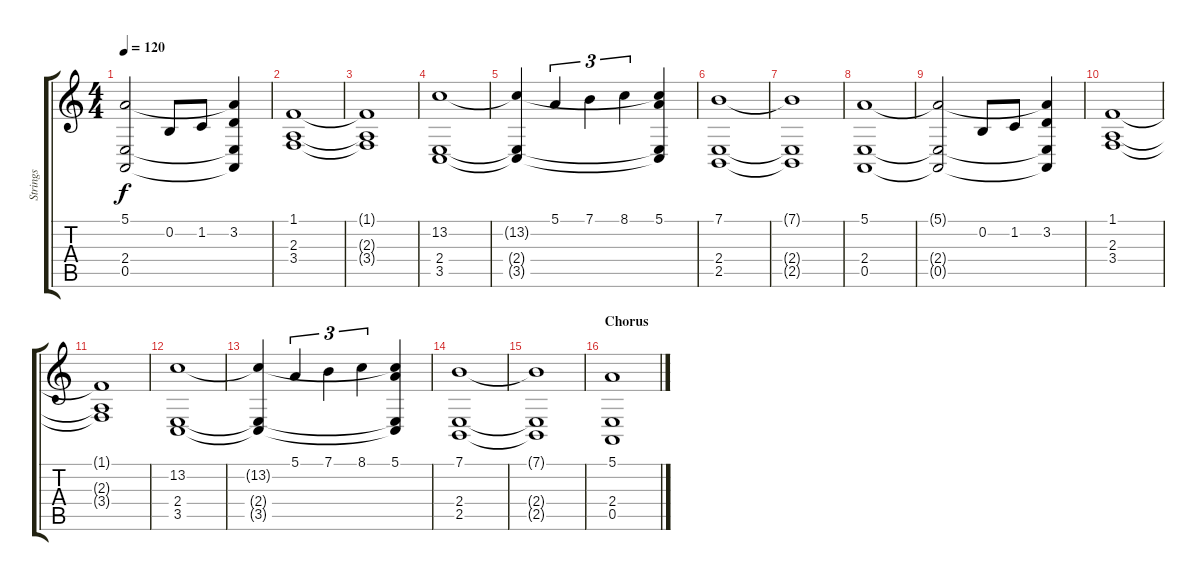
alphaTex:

\track ("Strings" "Strings") {instrument stringensemble1}
\staff {score tabs}
\tuning (E4 B3 G3 D3 A2 E2) {hide}
\ts (4 4)
\tempo 120
\clef g2
\ks c
(5.1{t} 2.4{t} 0.5{t}).2{dy f} 0.2.8 1.2.8 (5.1{t} 3.2 2.4{t} 0.5{t}).4 |
(1.1 2.3 3.4).1 |
(1.1{t} 2.3{t} 3.4{t}).1 |
(13.2 2.4 3.5).1 |
(13.2{t} 2.4{t} 3.5{t}).4 5.1.4{tu (3 2)} 7.1.4{tu (3 2)} 8.1.4{tu (3 2)} (5.1 13.2{t} 2.4{t} 3.5{t}).4 |
(7.1 2.4 2.5).1 |
(7.1{t} 2.4{t} 2.5{t}).1 |
(5.1 2.4 0.5).1 |
(5.1{t} 2.4{t} 0.5{t}).2 0.2.8 1.2.8 (5.1{t} 3.2 2.4{t} 0.5{t}).4 |
(1.1 2.3 3.4).1 |
(1.1{t} 2.3{t} 3.4{t}).1 |
(13.2 2.4 3.5).1 |
(13.2{t} 2.4{t} 3.5{t}).4 5.1.4{tu (3 2)} 7.1.4{tu (3 2)} 8.1.4{tu (3 2)} (5.1 13.2{t} 2.4{t} 3.5{t}).4 |
(7.1 2.4 2.5).1 |
(7.1{t} 2.4{t} 2.5{t}).1 |
\section ("" "Chorus")
(5.1 2.4 0.5).1
